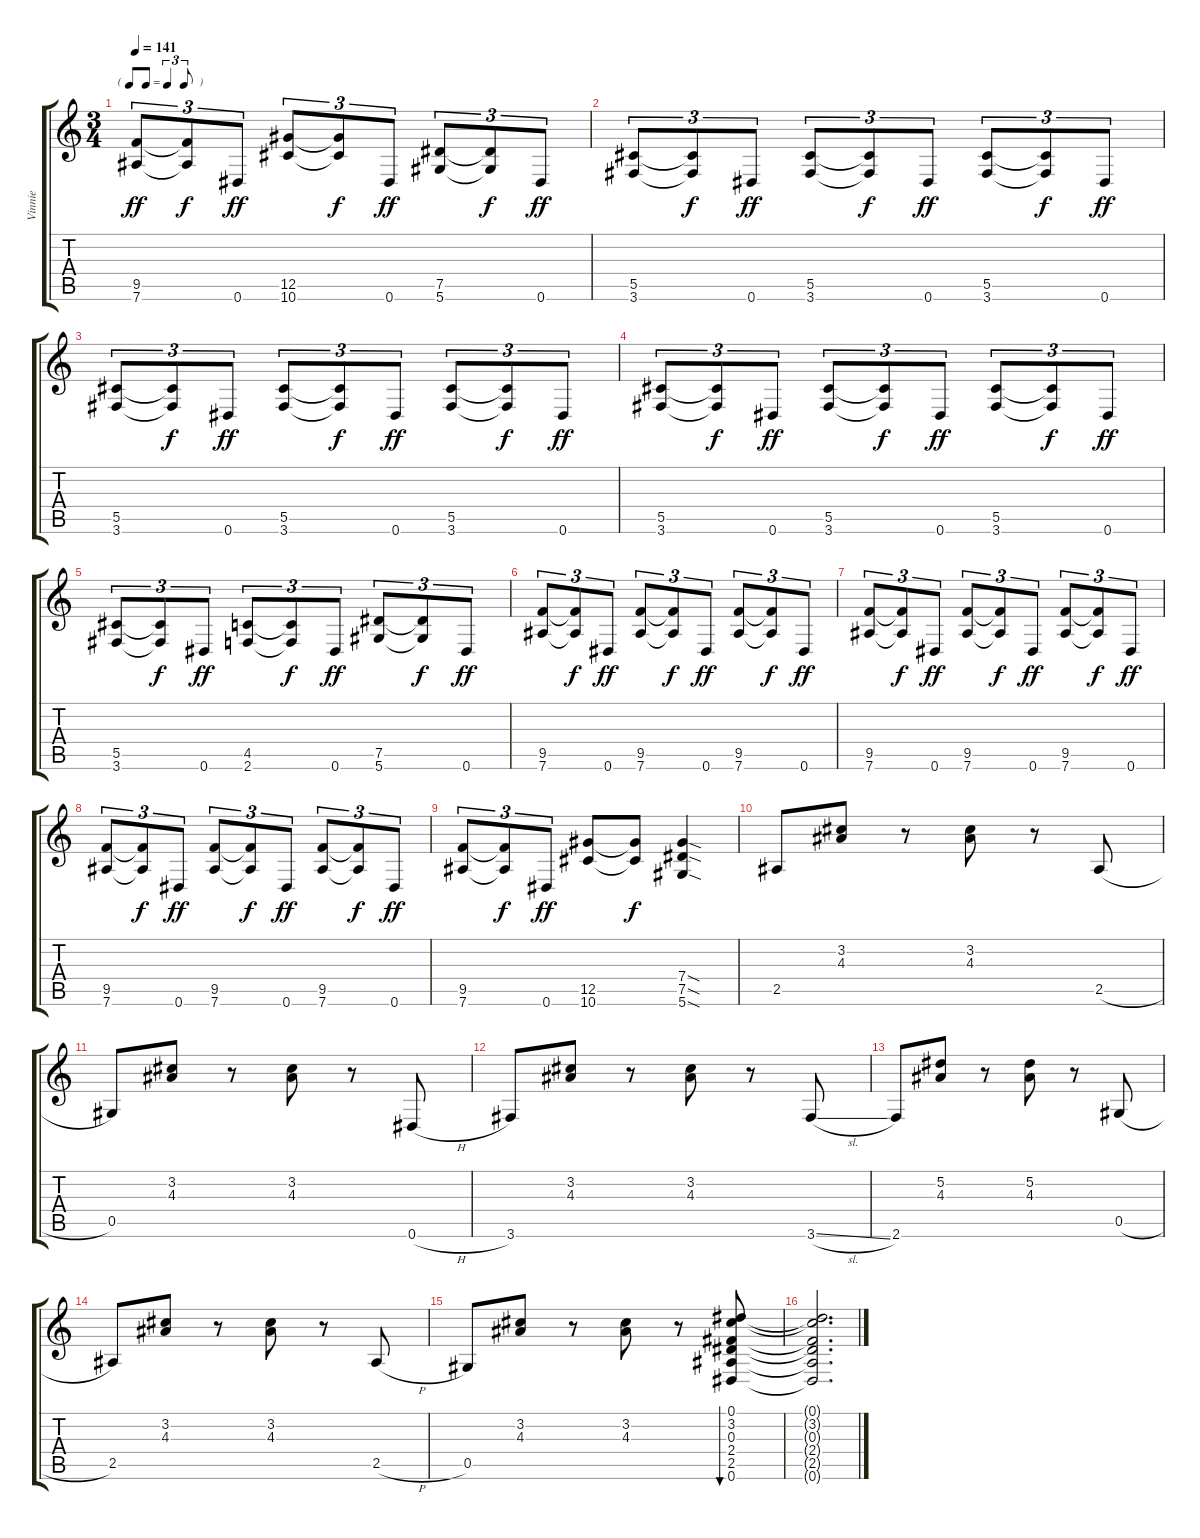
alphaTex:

\track ("Vinnie" "Vinnie") {instrument distortionguitar}
\staff {score tabs}
\tuning (Eb4 Bb3 Gb3 Db3 Ab2 Eb2) {hide}
\ts (3 4)
\tf triplet8th
\tempo 141
\clef g2
\ks c
(9.5 7.6).8{tu (3 2) dy ff} (9.5{t} 7.6{t}).8{tu (3 2) dy f} 0.6.8{tu (3 2) dy ff} (12.5 10.6).8{tu (3 2)} (12.5{t} 10.6{t}).8{tu (3 2) dy f} 0.6.8{tu (3 2) dy ff} (7.5 5.6).8{tu (3 2)} (7.5{t} 5.6{t}).8{tu (3 2) dy f} 0.6.8{tu (3 2) dy ff} |
(5.5 3.6).8{tu (3 2)} (5.5{t} 3.6{t}).8{tu (3 2) dy f} 0.6.8{tu (3 2) dy ff} (5.5 3.6).8{tu (3 2)} (5.5{t} 3.6{t}).8{tu (3 2) dy f} 0.6.8{tu (3 2) dy ff} (5.5 3.6).8{tu (3 2)} (5.5{t} 3.6{t}).8{tu (3 2) dy f} 0.6.8{tu (3 2) dy ff} |
(5.5 3.6).8{tu (3 2)} (5.5{t} 3.6{t}).8{tu (3 2) dy f} 0.6.8{tu (3 2) dy ff} (5.5 3.6).8{tu (3 2)} (5.5{t} 3.6{t}).8{tu (3 2) dy f} 0.6.8{tu (3 2) dy ff} (5.5 3.6).8{tu (3 2)} (5.5{t} 3.6{t}).8{tu (3 2) dy f} 0.6.8{tu (3 2) dy ff} |
(5.5 3.6).8{tu (3 2)} (5.5{t} 3.6{t}).8{tu (3 2) dy f} 0.6.8{tu (3 2) dy ff} (5.5 3.6).8{tu (3 2)} (5.5{t} 3.6{t}).8{tu (3 2) dy f} 0.6.8{tu (3 2) dy ff} (5.5 3.6).8{tu (3 2)} (5.5{t} 3.6{t}).8{tu (3 2) dy f} 0.6.8{tu (3 2) dy ff} |
(5.5 3.6).8{tu (3 2)} (5.5{t} 3.6{t}).8{tu (3 2) dy f} 0.6.8{tu (3 2) dy ff} (4.5 2.6).8{tu (3 2)} (4.5{t} 2.6{t}).8{tu (3 2) dy f} 0.6.8{tu (3 2) dy ff} (7.5 5.6).8{tu (3 2)} (7.5{t} 5.6{t}).8{tu (3 2) dy f} 0.6.8{tu (3 2) dy ff} |
(9.5 7.6).8{tu (3 2)} (9.5{t} 7.6{t}).8{tu (3 2) dy f} 0.6.8{tu (3 2) dy ff} (9.5 7.6).8{tu (3 2)} (9.5{t} 7.6{t}).8{tu (3 2) dy f} 0.6.8{tu (3 2) dy ff} (9.5 7.6).8{tu (3 2)} (9.5{t} 7.6{t}).8{tu (3 2) dy f} 0.6.8{tu (3 2) dy ff} |
(9.5 7.6).8{tu (3 2)} (9.5{t} 7.6{t}).8{tu (3 2) dy f} 0.6.8{tu (3 2) dy ff} (9.5 7.6).8{tu (3 2)} (9.5{t} 7.6{t}).8{tu (3 2) dy f} 0.6.8{tu (3 2) dy ff} (9.5 7.6).8{tu (3 2)} (9.5{t} 7.6{t}).8{tu (3 2) dy f} 0.6.8{tu (3 2) dy ff} |
(9.5 7.6).8{tu (3 2)} (9.5{t} 7.6{t}).8{tu (3 2) dy f} 0.6.8{tu (3 2) dy ff} (9.5 7.6).8{tu (3 2)} (9.5{t} 7.6{t}).8{tu (3 2) dy f} 0.6.8{tu (3 2) dy ff} (9.5 7.6).8{tu (3 2)} (9.5{t} 7.6{t}).8{tu (3 2) dy f} 0.6.8{tu (3 2) dy ff} |
(9.5 7.6).8{tu (3 2)} (9.5{t} 7.6{t}).8{tu (3 2) dy f} 0.6.8{tu (3 2) dy ff} (12.5 10.6).8 (12.5{t} 10.6{t}).8{dy f} (7.4{sod} 7.5{sod} 5.6{sod}).4 |
2.5.8{instrument electricguitarclean} (3.2 4.3).8 r.8 (3.2 4.3).8 r.8 2.5{h}.8 |
0.5.8 (3.2 4.3).8 r.8 (3.2 4.3).8 r.8 0.6{h}.8 |
3.6.8 (3.2 4.3).8 r.8 (3.2 4.3).8 r.8 3.6{sl}.8 |
2.6.8 (5.2 4.3).8 r.8 (5.2 4.3).8 r.8 0.5{h}.8 |
2.5.8 (3.2 4.3).8 r.8 (3.2 4.3).8 r.8 2.5{h}.8 |
0.5.8 (3.2 4.3).8 r.8 (3.2 4.3).8 r.8 (0.1 3.2 0.3 2.4 2.5 0.6).8{bu 480} |
(0.1{t} 3.2{t} 0.3{t} 2.4{t} 2.5{t} 0.6{t}).2{d}
